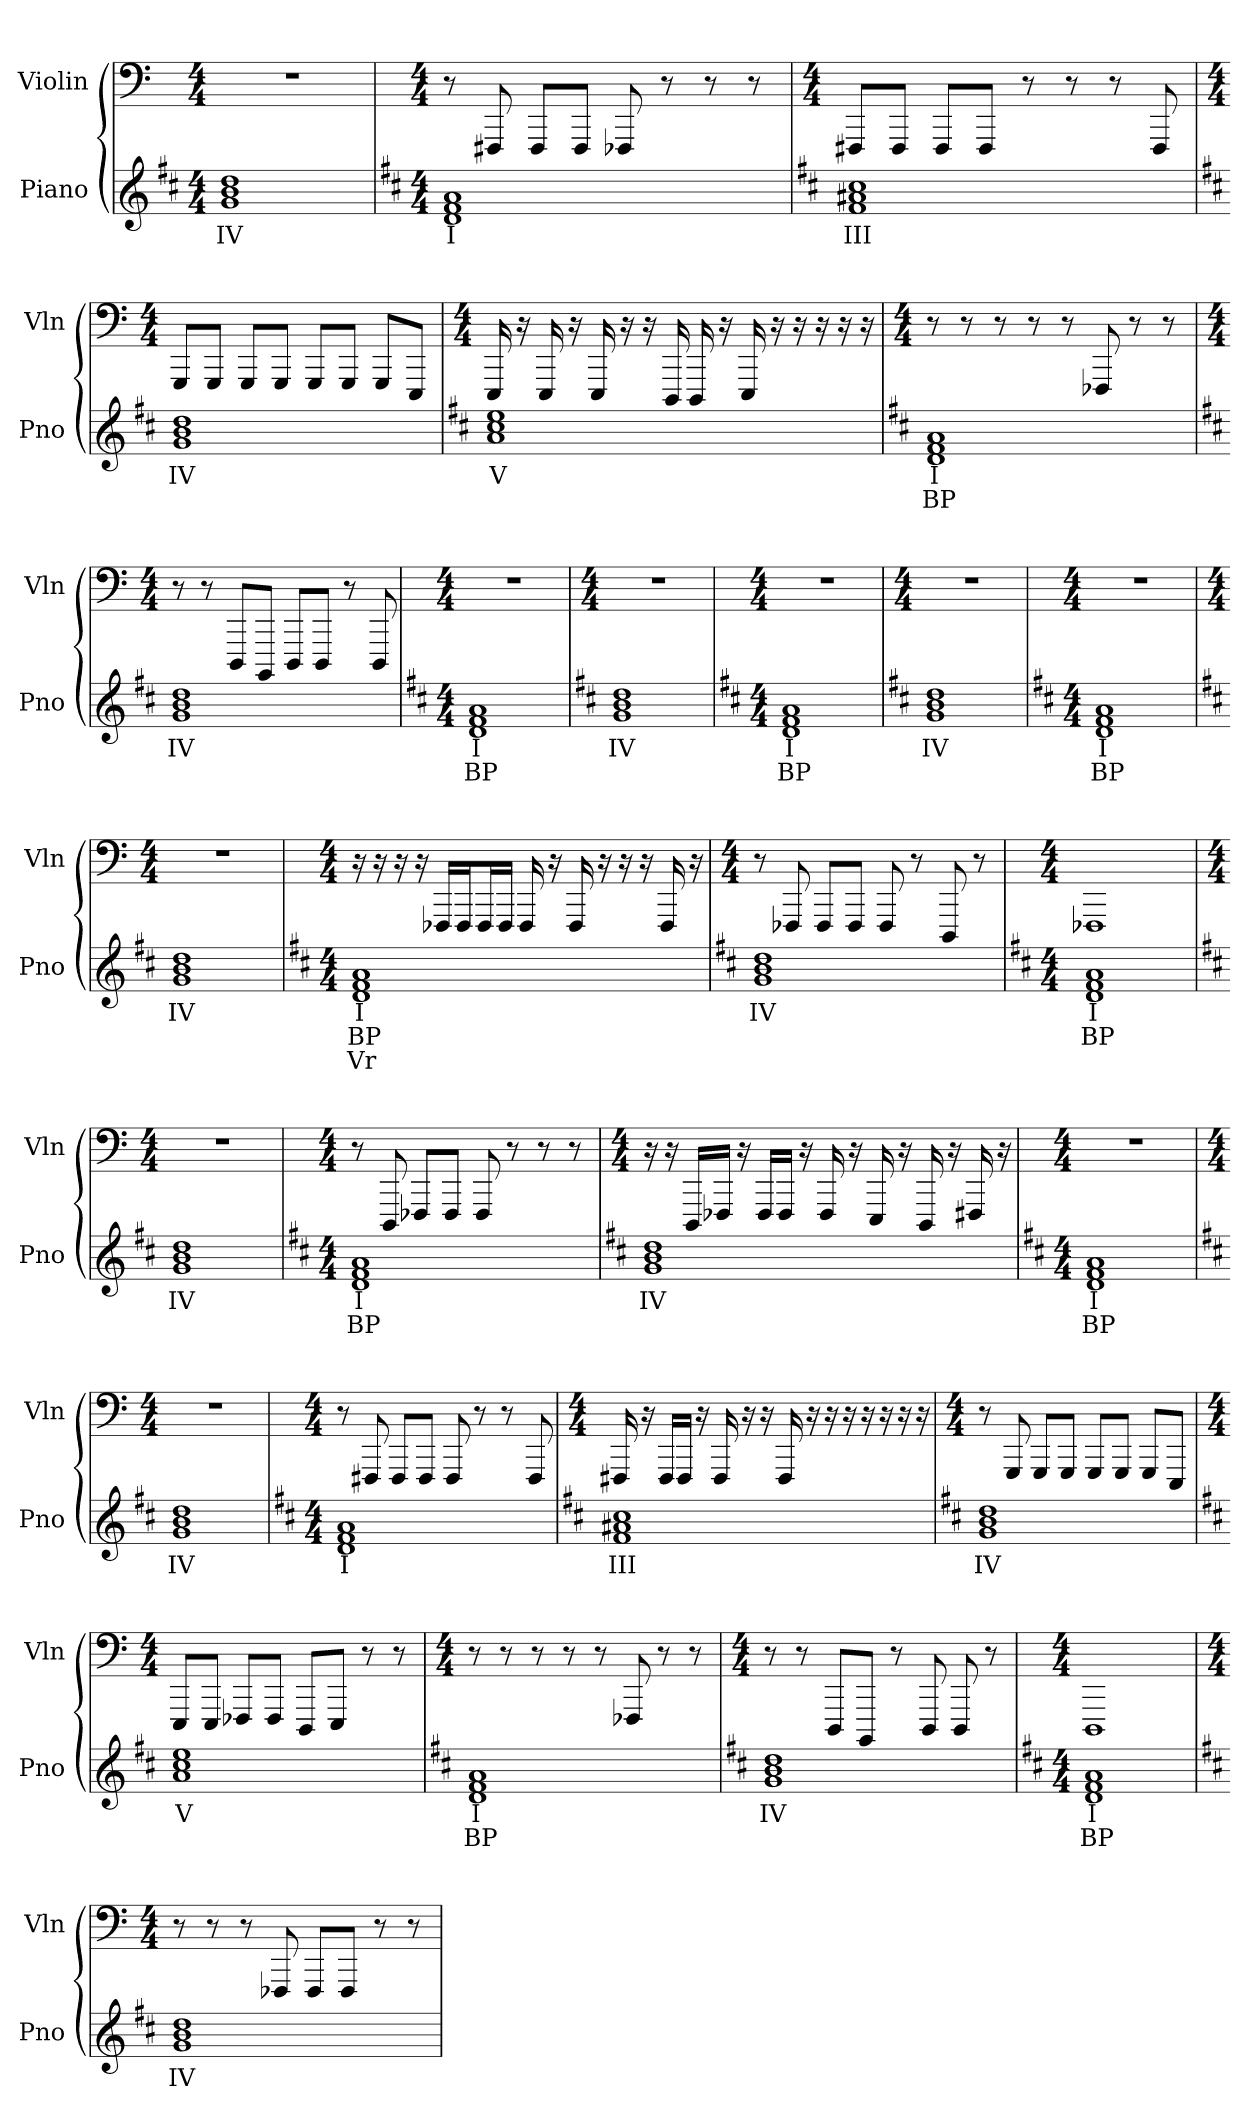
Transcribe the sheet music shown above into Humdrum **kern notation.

**kern	**text	**text	**text	**kern
*part2	*part2	*part2	*part2	*part1
*staff2	*staff2	*staff2	*staff2	*staff1
*I"Piano	*	*	*	*I"Violin
*I'Pno	*	*	*	*I'Vln
*k[f#c#]	*	*	*	*
*D:	*	*	*	*
*M4/4	*	*	*	*M4/4
=	=	=	=	=
1g 1b 1dd	IV	.	.	1r
=	=	=	=	=
*k[f#c#]	*	*	*	*
*D:	*	*	*	*
*M4/4	*	*	*	*M4/4
1d 1f# 1a	I	.	.	8r
.	.	.	.	8FFF#X
.	.	.	.	8FFF#L
.	.	.	.	8FFF#J
.	.	.	.	8FFF-X
.	.	.	.	8r
.	.	.	.	8r
.	.	.	.	8r
=	=	=	=	=
*k[f#c#]	*	*	*	*
*D:	*	*	*	*
*	*	*	*	*M4/4
1f# 1a#X 1cc#	III	.	.	8FFF#XL
.	.	.	.	8FFF#J
.	.	.	.	8FFF#L
.	.	.	.	8FFF#J
.	.	.	.	8r
.	.	.	.	8r
.	.	.	.	8r
.	.	.	.	8FFF#
=	=	=	=	=
*k[f#c#]	*	*	*	*
*D:	*	*	*	*
*	*	*	*	*M4/4
1g 1b 1dd	IV	.	.	8GGGL
.	.	.	.	8GGGJ
.	.	.	.	8GGGL
.	.	.	.	8GGGJ
.	.	.	.	8GGGL
.	.	.	.	8GGGJ
.	.	.	.	8GGGL
.	.	.	.	8EEEJ
=	=	=	=	=
*k[f#c#]	*	*	*	*
*D:	*	*	*	*
*	*	*	*	*M4/4
1a 1cc# 1ee	V	.	.	16EEE
.	.	.	.	16r
.	.	.	.	16EEE
.	.	.	.	16r
.	.	.	.	16EEE
.	.	.	.	16r
.	.	.	.	16r
.	.	.	.	16DDD
.	.	.	.	16DDD
.	.	.	.	16r
.	.	.	.	16EEE
.	.	.	.	16r
.	.	.	.	16r
.	.	.	.	16r
.	.	.	.	16r
.	.	.	.	16r
=	=	=	=	=
*k[f#c#]	*	*	*	*
*D:	*	*	*	*
*	*	*	*	*M4/4
1d 1f# 1a	I	BP	.	8r
.	.	.	.	8r
.	.	.	.	8r
.	.	.	.	8r
.	.	.	.	8r
.	.	.	.	8FFF-X
.	.	.	.	8r
.	.	.	.	8r
=	=	=	=	=
*k[f#c#]	*	*	*	*
*D:	*	*	*	*
*	*	*	*	*M4/4
1g 1b 1dd	IV	.	.	8r
.	.	.	.	8r
.	.	.	.	8DDDL
.	.	.	.	8BBBBJ
.	.	.	.	8DDDL
.	.	.	.	8DDDJ
.	.	.	.	8r
.	.	.	.	8DDD
=	=	=	=	=
*k[f#c#]	*	*	*	*
*D:	*	*	*	*
*M4/4	*	*	*	*M4/4
1d 1f# 1a	I	BP	.	1r
=	=	=	=	=
*k[f#c#]	*	*	*	*
*D:	*	*	*	*
*	*	*	*	*M4/4
1g 1b 1dd	IV	.	.	1r
=	=	=	=	=
*k[f#c#]	*	*	*	*
*D:	*	*	*	*
*M4/4	*	*	*	*M4/4
1d 1f# 1a	I	BP	.	1r
=	=	=	=	=
*k[f#c#]	*	*	*	*
*D:	*	*	*	*
*	*	*	*	*M4/4
1g 1b 1dd	IV	.	.	1r
=	=	=	=	=
*k[f#c#]	*	*	*	*
*D:	*	*	*	*
*M4/4	*	*	*	*M4/4
1d 1f# 1a	I	BP	.	1r
=	=	=	=	=
*k[f#c#]	*	*	*	*
*D:	*	*	*	*
*	*	*	*	*M4/4
1g 1b 1dd	IV	.	.	1r
=	=	=	=	=
*k[f#c#]	*	*	*	*
*D:	*	*	*	*
*M4/4	*	*	*	*M4/4
1d 1f# 1a	I	BP	Vr	16r
.	.	.	.	16r
.	.	.	.	16r
.	.	.	.	16r
.	.	.	.	16FFF-XLL
.	.	.	.	16FFF-J
.	.	.	.	16FFF-L
.	.	.	.	16FFF-JJ
.	.	.	.	16FFF-
.	.	.	.	16r
.	.	.	.	16FFF-
.	.	.	.	16r
.	.	.	.	16r
.	.	.	.	16r
.	.	.	.	16FFF-
.	.	.	.	16r
=	=	=	=	=
*k[f#c#]	*	*	*	*
*D:	*	*	*	*
*	*	*	*	*M4/4
1g 1b 1dd	IV	.	.	8r
.	.	.	.	8FFF-X
.	.	.	.	8FFF-L
.	.	.	.	8FFF-J
.	.	.	.	8FFF-
.	.	.	.	8r
.	.	.	.	8DDD
.	.	.	.	8r
=	=	=	=	=
*k[f#c#]	*	*	*	*
*D:	*	*	*	*
*M4/4	*	*	*	*M4/4
1d 1f# 1a	I	BP	.	1FFF-X
=	=	=	=	=
*k[f#c#]	*	*	*	*
*D:	*	*	*	*
*	*	*	*	*M4/4
1g 1b 1dd	IV	.	.	1r
=	=	=	=	=
*k[f#c#]	*	*	*	*
*D:	*	*	*	*
*M4/4	*	*	*	*M4/4
1d 1f# 1a	I	BP	.	8r
.	.	.	.	8DDD
.	.	.	.	8FFF-XL
.	.	.	.	8FFF-J
.	.	.	.	8FFF-
.	.	.	.	8r
.	.	.	.	8r
.	.	.	.	8r
=	=	=	=	=
*k[f#c#]	*	*	*	*
*D:	*	*	*	*
*	*	*	*	*M4/4
1g 1b 1dd	IV	.	.	16r
.	.	.	.	16r
.	.	.	.	16DDDLL
.	.	.	.	16FFF-XJJ
.	.	.	.	16r
.	.	.	.	16FFF-LL
.	.	.	.	16FFF-JJ
.	.	.	.	16r
.	.	.	.	16FFF-
.	.	.	.	16r
.	.	.	.	16EEE
.	.	.	.	16r
.	.	.	.	16DDD
.	.	.	.	16r
.	.	.	.	16FFF#X
.	.	.	.	16r
=	=	=	=	=
*k[f#c#]	*	*	*	*
*D:	*	*	*	*
*M4/4	*	*	*	*M4/4
1d 1f# 1a	I	BP	.	1r
=	=	=	=	=
*k[f#c#]	*	*	*	*
*D:	*	*	*	*
*	*	*	*	*M4/4
1g 1b 1dd	IV	.	.	1r
=	=	=	=	=
*k[f#c#]	*	*	*	*
*D:	*	*	*	*
*M4/4	*	*	*	*M4/4
1d 1f# 1a	I	.	.	8r
.	.	.	.	8FFF#X
.	.	.	.	8FFF#L
.	.	.	.	8FFF#J
.	.	.	.	8FFF#
.	.	.	.	8r
.	.	.	.	8r
.	.	.	.	8FFF#
=	=	=	=	=
*k[f#c#]	*	*	*	*
*D:	*	*	*	*
*	*	*	*	*M4/4
1f# 1a#X 1cc#	III	.	.	16FFF#X
.	.	.	.	16r
.	.	.	.	16FFF#LL
.	.	.	.	16FFF#JJ
.	.	.	.	16r
.	.	.	.	16FFF#
.	.	.	.	16r
.	.	.	.	16r
.	.	.	.	16FFF#
.	.	.	.	16r
.	.	.	.	16r
.	.	.	.	16r
.	.	.	.	16r
.	.	.	.	16r
.	.	.	.	16r
.	.	.	.	16r
=	=	=	=	=
*k[f#c#]	*	*	*	*
*D:	*	*	*	*
*	*	*	*	*M4/4
1g 1b 1dd	IV	.	.	8r
.	.	.	.	8GGG
.	.	.	.	8GGGL
.	.	.	.	8GGGJ
.	.	.	.	8GGGL
.	.	.	.	8GGGJ
.	.	.	.	8GGGL
.	.	.	.	8EEEJ
=	=	=	=	=
*k[f#c#]	*	*	*	*
*D:	*	*	*	*
*	*	*	*	*M4/4
1a 1cc# 1ee	V	.	.	8EEEL
.	.	.	.	8EEEJ
.	.	.	.	8FFF-XL
.	.	.	.	8FFF-J
.	.	.	.	8DDDL
.	.	.	.	8EEEJ
.	.	.	.	8r
.	.	.	.	8r
=	=	=	=	=
*k[f#c#]	*	*	*	*
*D:	*	*	*	*
*	*	*	*	*M4/4
1d 1f# 1a	I	BP	.	8r
.	.	.	.	8r
.	.	.	.	8r
.	.	.	.	8r
.	.	.	.	8r
.	.	.	.	8FFF-X
.	.	.	.	8r
.	.	.	.	8r
=	=	=	=	=
*k[f#c#]	*	*	*	*
*D:	*	*	*	*
*	*	*	*	*M4/4
1g 1b 1dd	IV	.	.	8r
.	.	.	.	8r
.	.	.	.	8DDDL
.	.	.	.	8BBBBJ
.	.	.	.	8r
.	.	.	.	8DDD
.	.	.	.	8DDD
.	.	.	.	8r
=	=	=	=	=
*k[f#c#]	*	*	*	*
*D:	*	*	*	*
*M4/4	*	*	*	*M4/4
1d 1f# 1a	I	BP	.	1DDD
=	=	=	=	=
*k[f#c#]	*	*	*	*
*D:	*	*	*	*
*	*	*	*	*M4/4
1g 1b 1dd	IV	.	.	8r
.	.	.	.	8r
.	.	.	.	8r
.	.	.	.	8FFF-X
.	.	.	.	8FFF-L
.	.	.	.	8FFF-J
.	.	.	.	8r
.	.	.	.	8r
=	=	=	=	=
*-	*-	*-	*-	*-
